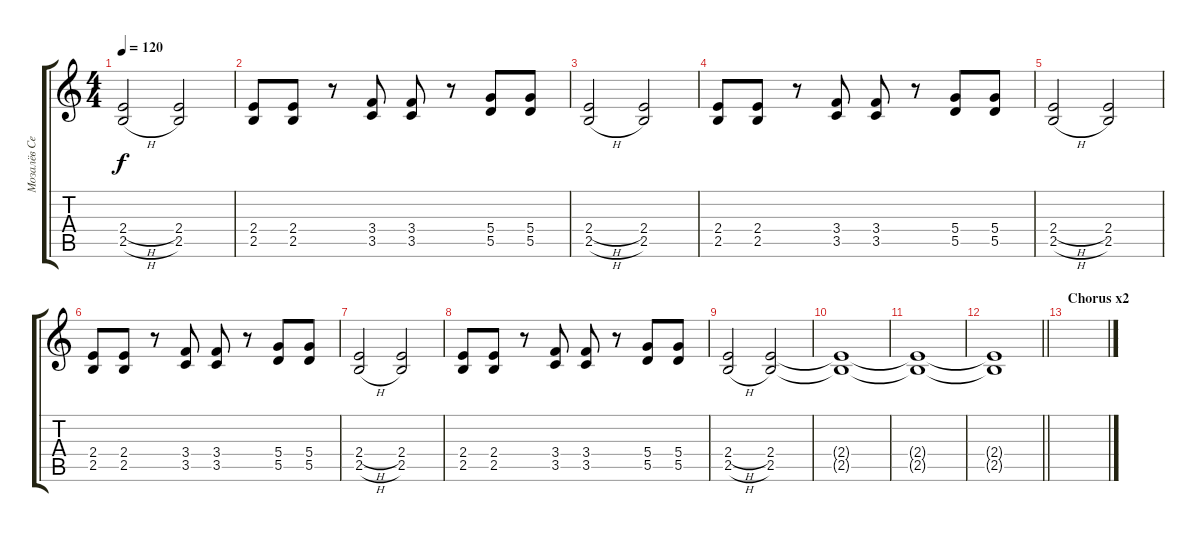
\track ("Мозалёв Сергей " "Мозалёв Се") {instrument distortionguitar}
\staff {score tabs}
\tuning (E4 B3 G3 D3 A2 E2) {hide}
\ts (4 4)
\tempo 120
\clef g2
\ks c
(2.4{h} 2.5{h}).2{dy f} (2.4 2.5).2 |
(2.4 2.5).8 (2.4 2.5).8 r.8 (3.4 3.5).8 (3.4 3.5).8 r.8 (5.4 5.5).8 (5.4 5.5).8 |
(2.4{h} 2.5{h}).2 (2.4 2.5).2 |
(2.4 2.5).8 (2.4 2.5).8 r.8 (3.4 3.5).8 (3.4 3.5).8 r.8 (5.4 5.5).8 (5.4 5.5).8 |
(2.4{h} 2.5{h}).2 (2.4 2.5).2 |
(2.4 2.5).8 (2.4 2.5).8 r.8 (3.4 3.5).8 (3.4 3.5).8 r.8 (5.4 5.5).8 (5.4 5.5).8 |
(2.4{h} 2.5{h}).2 (2.4 2.5).2 |
(2.4 2.5).8 (2.4 2.5).8 r.8 (3.4 3.5).8 (3.4 3.5).8 r.8 (5.4 5.5).8 (5.4 5.5).8 |
(2.4{h} 2.5{h}).2 (2.4 2.5).2 |
(2.4{t} 2.5{t}).1 |
(2.4{t} 2.5{t}).1 |
\barLineRight lightlight
(2.4{t} 2.5{t}).1 |
\section ("" "Chorus x2")
